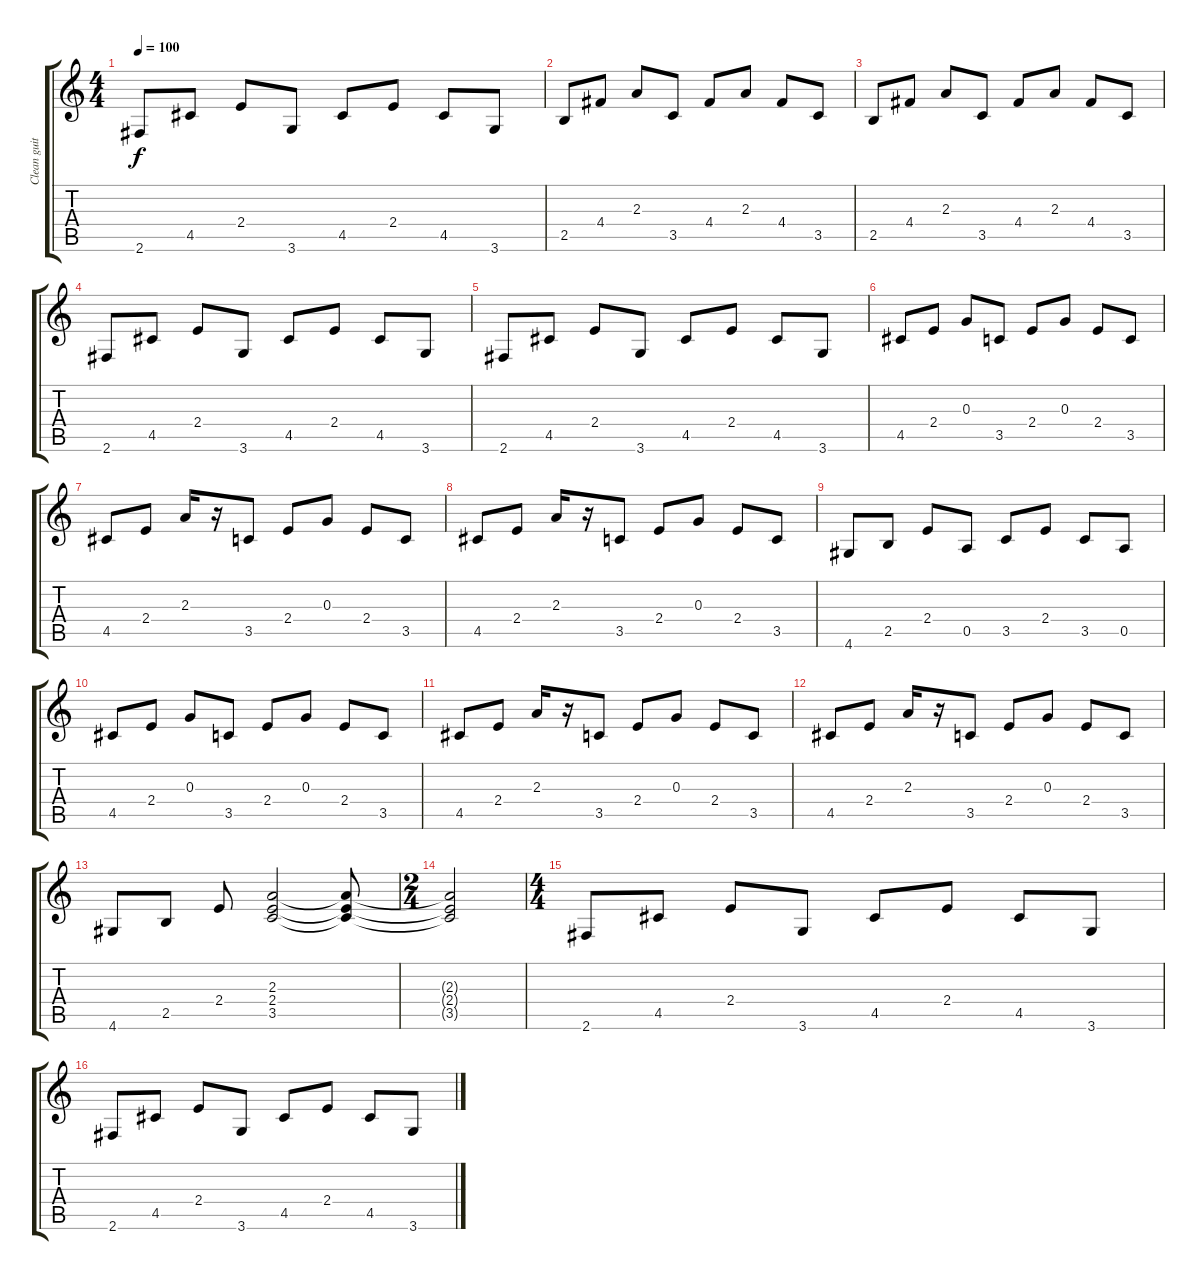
\track ("Clean guitar" "Clean guit") {instrument electricguitarclean}
\staff {score tabs}
\tuning (E4 B3 G3 D3 A2 E2) {hide}
\ts (4 4)
\tempo 100
\clef g2
\ks c
2.6.8{dy f} 4.5.8 2.4.8 3.6.8 4.5.8 2.4.8 4.5.8 3.6.8 |
2.5.8 4.4.8 2.3.8 3.5.8 4.4.8 2.3.8 4.4.8 3.5.8 |
2.5.8 4.4.8 2.3.8 3.5.8 4.4.8 2.3.8 4.4.8 3.5.8 |
2.6.8 4.5.8 2.4.8 3.6.8 4.5.8 2.4.8 4.5.8 3.6.8 |
2.6.8 4.5.8 2.4.8 3.6.8 4.5.8 2.4.8 4.5.8 3.6.8 |
4.5.8 2.4.8 0.3.8 3.5.8 2.4.8 0.3.8 2.4.8 3.5.8 |
4.5.8 2.4.8 2.3.16 r.16 3.5.8 2.4.8 0.3.8 2.4.8 3.5.8 |
4.5.8 2.4.8 2.3.16 r.16 3.5.8 2.4.8 0.3.8 2.4.8 3.5.8 |
4.6.8 2.5.8 2.4.8 0.5.8 3.5.8 2.4.8 3.5.8 0.5.8 |
4.5.8 2.4.8 0.3.8 3.5.8 2.4.8 0.3.8 2.4.8 3.5.8 |
4.5.8 2.4.8 2.3.16 r.16 3.5.8 2.4.8 0.3.8 2.4.8 3.5.8 |
4.5.8 2.4.8 2.3.16 r.16 3.5.8 2.4.8 0.3.8 2.4.8 3.5.8 |
4.6.8 2.5.8 2.4.8 (2.3 2.4 3.5).2 (2.3{t} 2.4{t} 3.5{t}).8 |
\ts (2 4)
(2.3{t} 2.4{t} 3.5{t}).2 |
\ts (4 4)
2.6.8 4.5.8 2.4.8 3.6.8 4.5.8 2.4.8 4.5.8 3.6.8 |
2.6.8 4.5.8 2.4.8 3.6.8 4.5.8 2.4.8 4.5.8 3.6.8
